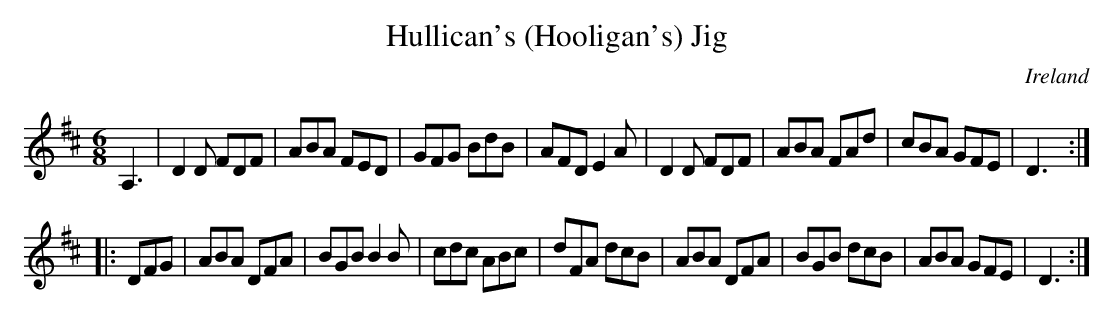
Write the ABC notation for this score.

X:1
T:Hullican's (Hooligan's) Jig
M:6/8
O:Ireland
K:D major
A,3|\
D2D FDF | ABA FED | GFG BdB | AFD E2A | \
D2D FDF | ABA FAd | cBA GFE | D3 ::
DFG |\
ABA DFA | BGB B2B | cdc ABc | dFA dcB|\
ABA DFA | BGB dcB | ABA GFE | D3 :|
